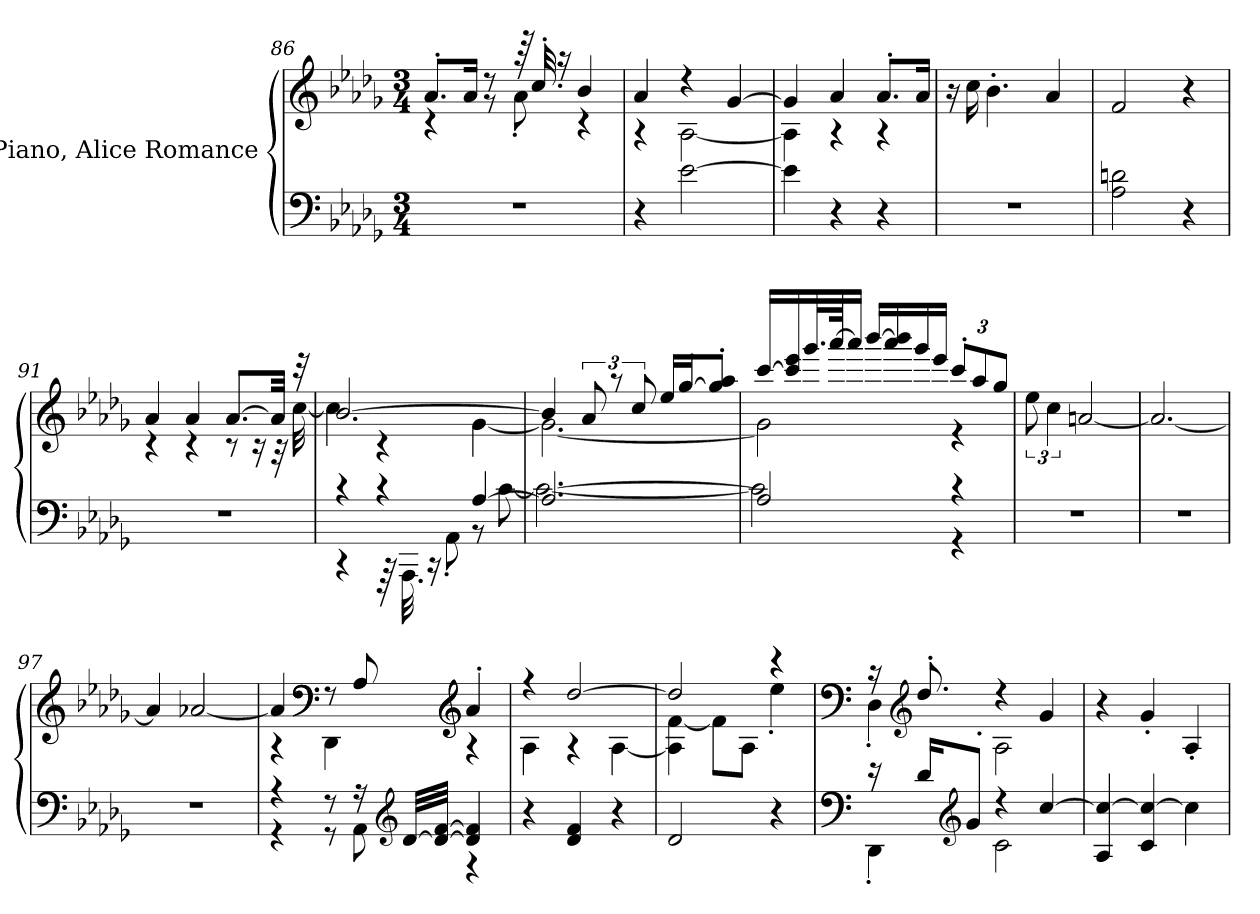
**kern	**kern
*part1	*part1
*staff2	*staff1
*I"Piano, Alice Romance	*
*clefF4	*clefG2
*k[b-e-a-d-g-]	*k[b-e-a-d-g-]
*M3/4	*M3/4
=86	=86
*	*^
2.r	8.a-'/L	4r
.	16a-/Jk	.
.	8r	8r
.	64r	8a-'\
.	32.cc'/	.
.	16r	.
.	4b-/	4r
=87	=87	=87
4r	4a-/	4r
[2e-\	4r	[2A-\
.	[4g-/	.
=88	=88	=88
4e-\]	4g-/]	4A-\]
4r	4a-/	4r
4r	8.a-'/L	4r
.	16a-/Jk	.
*	*v	*v
!!LO:PB:g=z
=89	=89
2.r	16r
.	16cc\
.	4.b-'\
.	4a-/
=90	=90
2A-\ 2dn\	2f/
4r	4r
=91	=91
*	*^
2.r	4a-/	4r
.	4a-/	4r
.	[8.a-/L	8r
.	.	16r
.	32a-/Jkk]	32r
.	32r	[32cc\
=92	=92	=92
*^	*	*
4r	4r	[2.b-/	4cc\]
4r	64r	.	4r
.	32.AAA-\	.	.
.	16r	.	.
.	8AA-'\	.	.
[4A-/	8r	.	[4g-\
.	[8c\	.	.
=93	=93	=93	=93
2.A-/_	2.c\_	4b-/]	2.g-\_
.	.	12a-/	.
.	.	12r	.
.	.	12cc/	.
.	.	16ee-/LL	.
.	.	[16gg-'/J	.
.	.	8gg-/]' 8aa-/'J	.
!!LO:LB:g=z	!!
=94	=94	=94	=94
2A-/]	2c\]	[16ccc/LL	2g-\]
.	.	16ccc/] 16eee-/	.
.	.	32.ggg-/L	.
.	.	[64aaa-/JK	.
.	.	16aaa-/JJ]	.
.	.	[16bbb-/LL	.
.	.	16aaa-/ 16bbb-/]	.
.	.	16ggg-/	.
.	.	16eee-/JJ	.
*	*	*Xbrackettup	*
4r	4r	12ccc'/L	4r
.	.	12aa-/	.
.	.	12gg-/J	.
*v	*v	*	*
*	*v	*v
=95	=95
*	*brackettup
2.r	12ee-\
.	6cc\
.	[2an/
=96	=96
2.r	2.a/_
=97	=97
2.r	4a/]
.	[2a-X/
=98	=98
*^	*^
4r	4r	4a-/]	4r
*	*	*clefF4	*
8r	8r	8r	4DD-\
16r	8AA-\	8A-/	.
*clefG2	*	*	*
[32d-/LLL	.	.	.
32d-/_ [32f/JJJ	.	.	.
*	*	*clefG2	*
4d-/] 4f/]	4r	4a-'/	4r
*v	*v	*	*
!!LO:LB:g=z	!!
=99	=99	=99
4r	4r	4A-\
4d-/ 4f/	[2dd-/	4r
4r	.	[4A-\
=100	=100	=100
2d-/	2dd-/]	4A-\] [4f\
.	.	8f\L]
.	.	8A-\J
4r	4r	4ee-'\
=101	=101	=101
*clefF4	*clefF4	*
*^	*	*
16r	4DD-'\	16r	4D-'\
*	*	*clefG2	*
16d-/KL	.	8.dd-'/	.
*clefG2	*	*	*
8g-'/J	.	.	.
4r	2c\	4r	2A-\
[4cc/	.	4g-/	.
*v	*v	*	*
*	*v	*v
=102	=102
4A-/ 4cc/_	4r
4c/ 4cc/_	4g-'/
4cc\]	4A-'/
=	=
*-	*-
